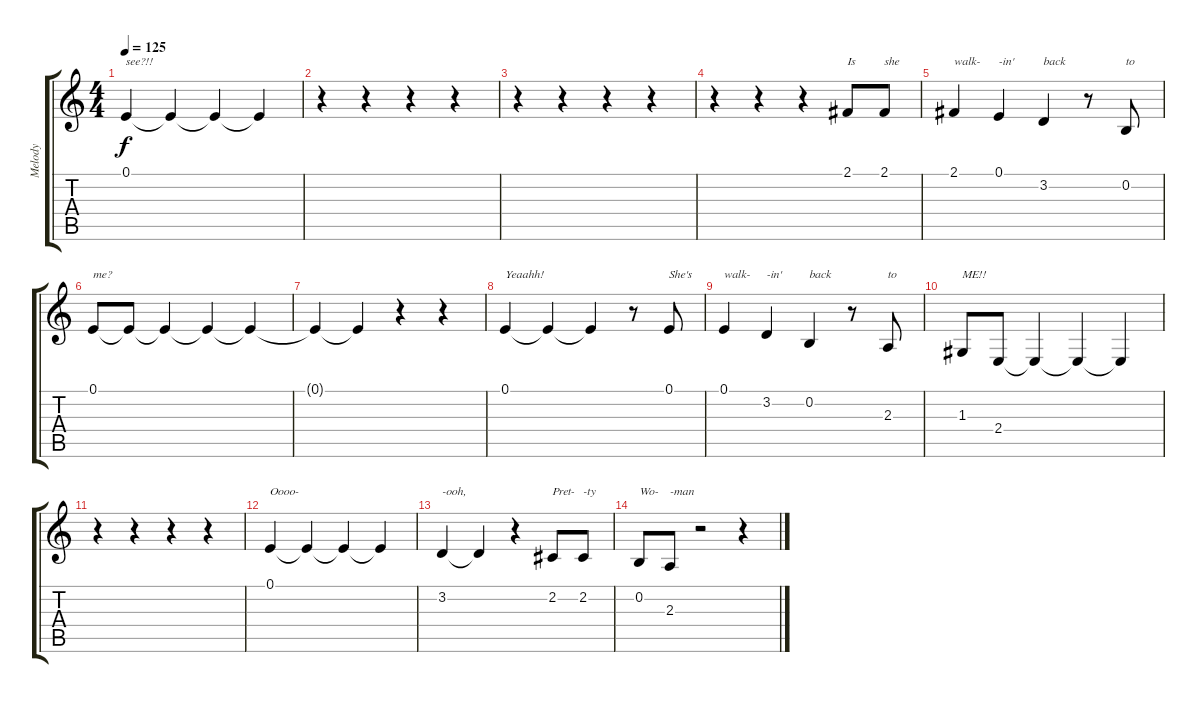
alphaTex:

\track ("Melody" "Melody") {instrument brasssection}
\staff {score tabs}
\tuning (E4 B3 G3 D3 A2 E2) {hide}
\ts (4 4)
\tempo 125
\clef g2
\ks c
0.1.4{txt "see?!!" dy f} 0.1{t}.4 0.1{t}.4 0.1{t}.4 |
r.4 r.4 r.4 r.4 |
r.4 r.4 r.4 r.4 |
r.4 r.4 r.4 2.1.8{txt "Is"} 2.1.8{txt "she"} |
2.1.4{txt "walk-"} 0.1.4{txt "-in'"} 3.2.4{txt "back"} r.8 0.2.8{txt "to"} |
0.1.8{txt "me?"} 0.1{t}.8 0.1{t}.4 0.1{t}.4 0.1{t}.4 |
0.1{t}.4 0.1{t}.4 r.4 r.4 |
0.1.4{txt "Yeaahh!"} 0.1{t}.4 0.1{t}.4 r.8 0.1.8{txt "She's"} |
0.1.4{txt "walk-"} 3.2.4{txt "-in'"} 0.2.4{txt "back"} r.8 2.3.8{txt "to"} |
1.3.8{txt "ME!!"} 2.4.8 2.4{t}.4 2.4{t}.4 2.4{t}.4 |
r.4 r.4 r.4 r.4 |
0.1.4{txt "Oooo-"} 0.1{t}.4 0.1{t}.4 0.1{t}.4 |
3.2.4{txt "-ooh,"} 3.2{t}.4 r.4 2.2.8{txt "Pret-"} 2.2.8{txt "-ty"} |
0.2.8{txt "Wo-"} 2.3.8{txt "-man"} r.2 r.4
